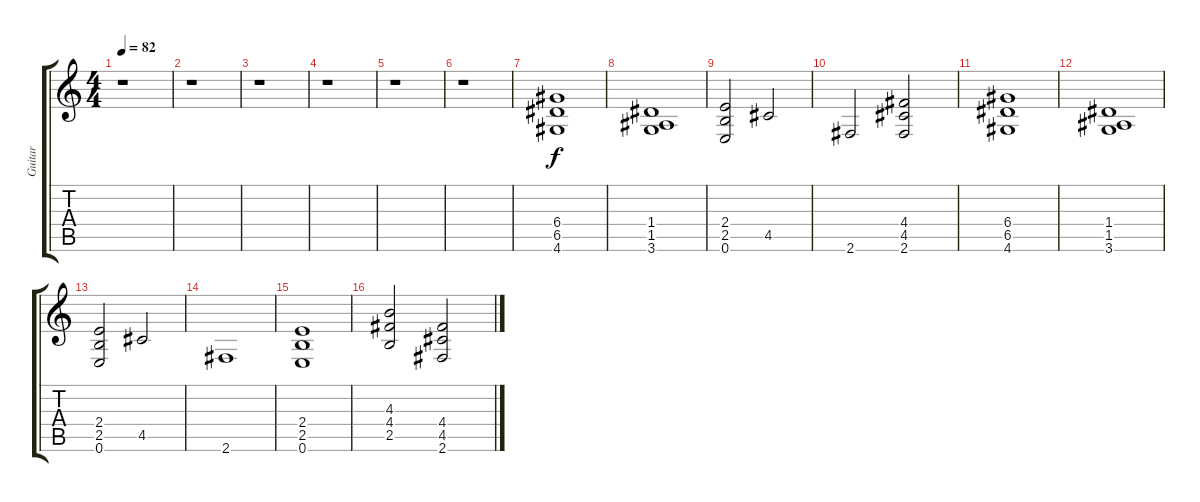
\track ("Guitar" "Guitar") {instrument distortionguitar}
\staff {score tabs}
\tuning (E4 B3 G3 D3 A2 E2) {hide}
\ts (4 4)
\tempo 82
\clef g2
\ks c
r.1{dy f} |
r.1 |
r.1 |
r.1 |
r.1 |
r.1 |
(6.4 6.5 4.6).1{volume 6} |
(1.4 1.5 3.6).1 |
(2.4 2.5 0.6).2 4.5.2 |
2.6.2 (4.4 4.5 2.6).2 |
(6.4 6.5 4.6).1 |
(1.4 1.5 3.6).1 |
(2.4 2.5 0.6).2 4.5.2 |
2.6.1 |
(2.4 2.5 0.6).1{volume 7} |
(4.3 4.4 2.5).2 (4.4 4.5 2.6).2
